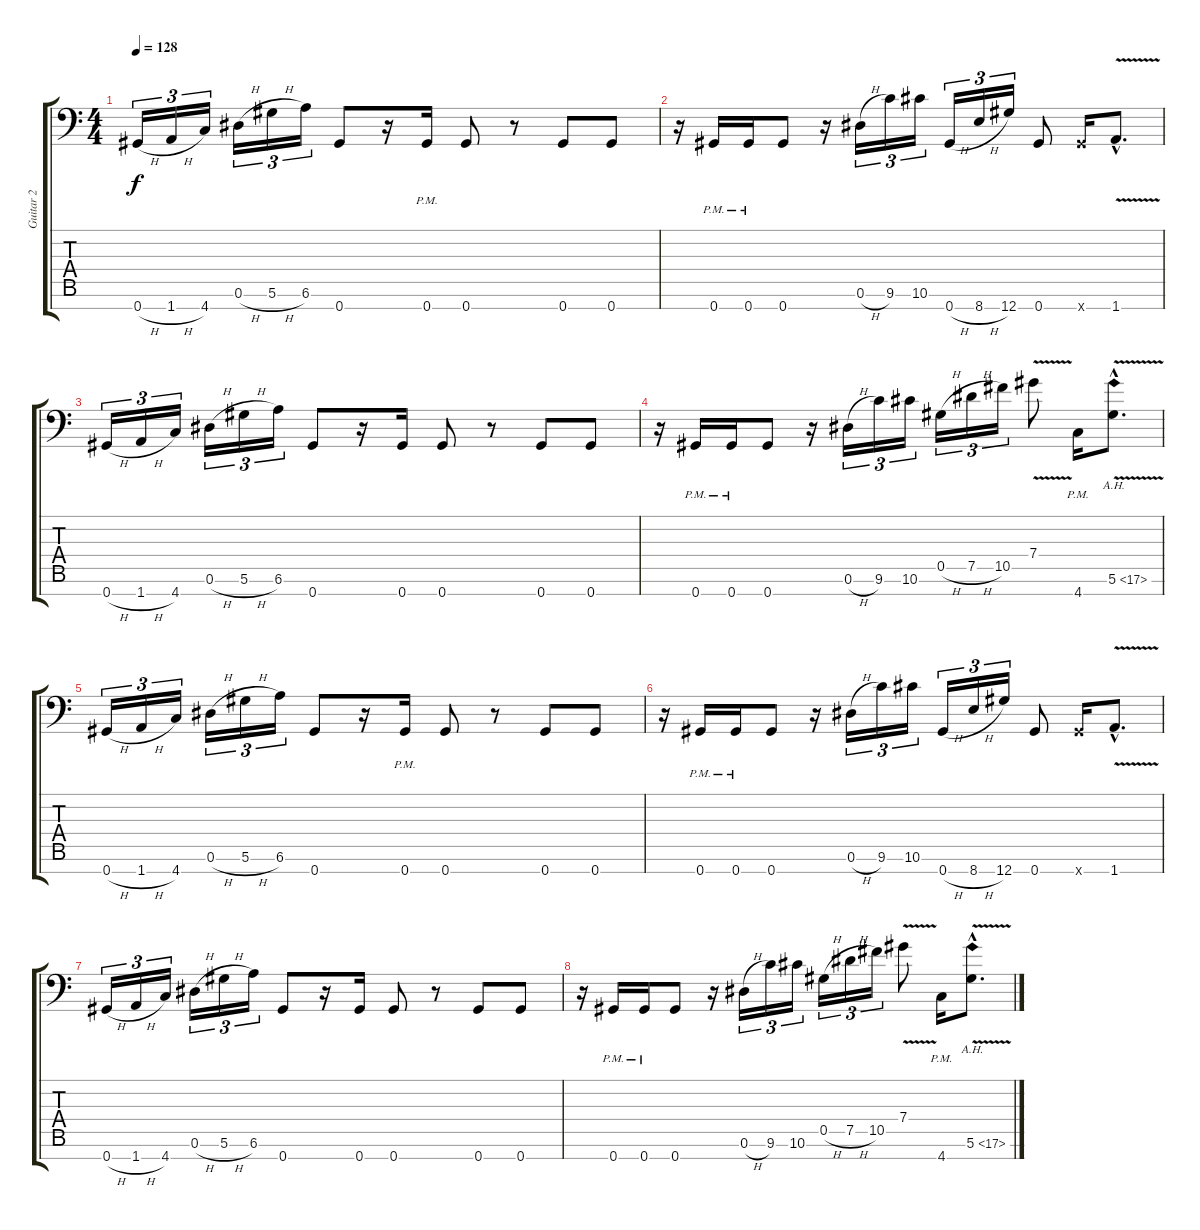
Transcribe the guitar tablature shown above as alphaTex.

\track ("Guitar 2" "Guitar 2") {instrument distortionguitar}
\staff {score tabs}
\tuning (Eb4 Bb3 Gb3 Db3 Ab2 Eb2 Ab1) {hide}
\ts (4 4)
\tempo 128
\clef f4
\ks c
0.7{h}.16{tu (3 2) dy f} 1.7{h}.16{tu (3 2)} 4.7.16{tu (3 2)} 0.6{h}.16{tu (3 2)} 5.6{h}.16{tu (3 2)} 6.6.16{tu (3 2)} 0.7.8 r.16 0.7{pm}.16 0.7.8 r.8 0.7.8 0.7.8 |
r.16 0.7{pm}.16 0.7{pm}.16 0.7.8 r.16 0.6{h}.16{tu (3 2)} 9.6.16{tu (3 2)} 10.6.16{tu (3 2)} 0.7{h}.16{tu (3 2)} 8.7{h}.16{tu (3 2)} 12.7.16{tu (3 2)} 0.7.8 0.7{x}.16 1.7{v hac}.8{d} |
0.7{h}.16{tu (3 2)} 1.7{h}.16{tu (3 2)} 4.7.16{tu (3 2)} 0.6{h}.16{tu (3 2)} 5.6{h}.16{tu (3 2)} 6.6.16{tu (3 2)} 0.7.8 r.16 0.7.16 0.7.8 r.8 0.7.8 0.7.8 |
r.16 0.7{pm}.16 0.7{pm}.16 0.7.8 r.16 0.6{h}.16{tu (3 2)} 9.6.16{tu (3 2)} 10.6.16{tu (3 2)} 0.5{h}.16{tu (3 2)} 7.5{h}.16{tu (3 2)} 10.5.16{tu (3 2)} 7.4{v}.8 4.7{pm}.16 5.6{ah 12 v hac}.8{d} |
0.7{h}.16{tu (3 2)} 1.7{h}.16{tu (3 2)} 4.7.16{tu (3 2)} 0.6{h}.16{tu (3 2)} 5.6{h}.16{tu (3 2)} 6.6.16{tu (3 2)} 0.7.8 r.16 0.7{pm}.16 0.7.8 r.8 0.7.8 0.7.8 |
r.16 0.7{pm}.16 0.7{pm}.16 0.7.8 r.16 0.6{h}.16{tu (3 2)} 9.6.16{tu (3 2)} 10.6.16{tu (3 2)} 0.7{h}.16{tu (3 2)} 8.7{h}.16{tu (3 2)} 12.7.16{tu (3 2)} 0.7.8 0.7{x}.16 1.7{v hac}.8{d} |
0.7{h}.16{tu (3 2)} 1.7{h}.16{tu (3 2)} 4.7.16{tu (3 2)} 0.6{h}.16{tu (3 2)} 5.6{h}.16{tu (3 2)} 6.6.16{tu (3 2)} 0.7.8 r.16 0.7.16 0.7.8 r.8 0.7.8 0.7.8 |
r.16 0.7{pm}.16 0.7{pm}.16 0.7.8 r.16 0.6{h}.16{tu (3 2)} 9.6.16{tu (3 2)} 10.6.16{tu (3 2)} 0.5{h}.16{tu (3 2)} 7.5{h}.16{tu (3 2)} 10.5.16{tu (3 2)} 7.4{v}.8 4.7{pm}.16 5.6{ah 12 v hac}.8{d}
